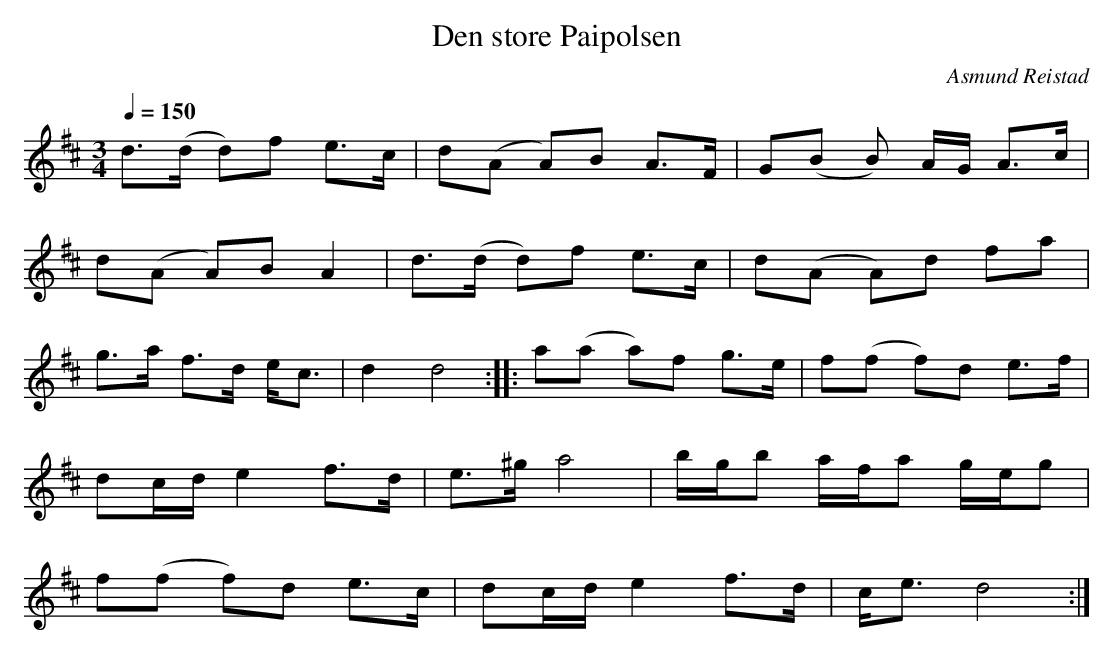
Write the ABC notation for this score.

X:1
T:Den store Paipolsen
M:3/4
L:1/8
C:Asmund Reistad
Q:1/4=150
K:D
d>(d d)f e>c | d(A A)B A>F | G(B B) A/G/ A>c |
d(A A)B A2 | d>(d d)f e>c | d(A A)d fa |
g>a f>d e<c | d2 d4 :: a(a a)f g>e | f(f f)d e>f |
dc/d/ e2 f>d | e>^g a4 | b/g/b a/f/a g/e/g |
f(f f)d e>c | dc/d/ e2 f>d | c<e d4 :|
